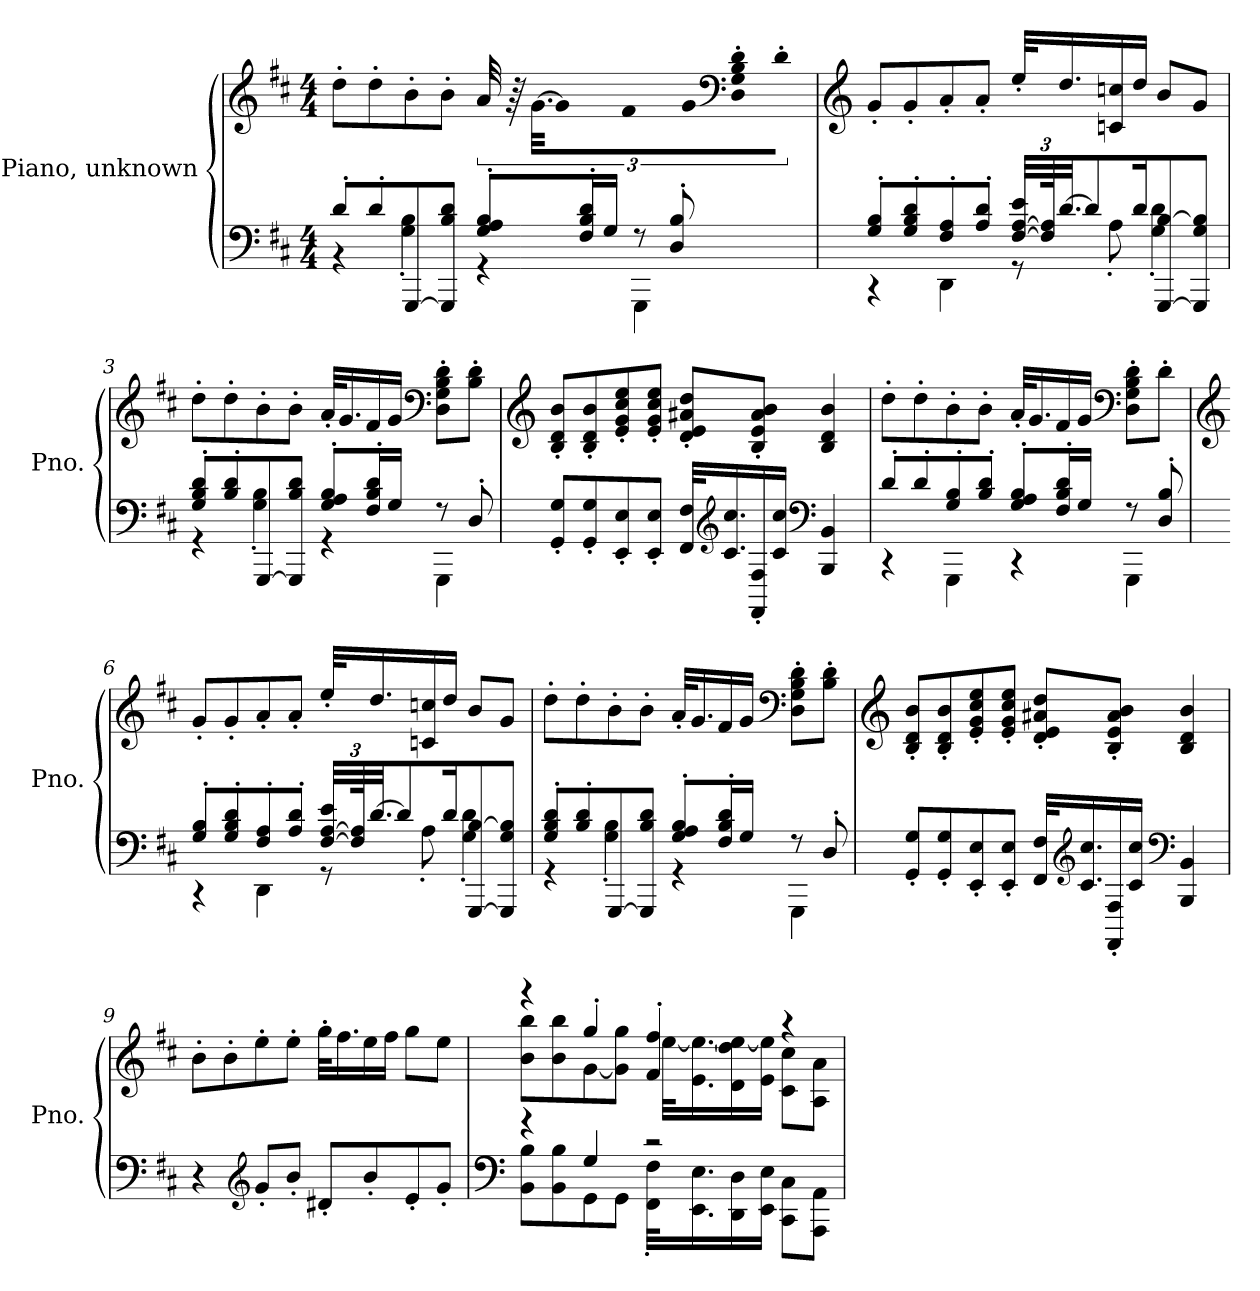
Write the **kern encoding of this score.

**kern	**kern
*part1	*part1
*staff2	*staff1
*I"Piano, unknown	*
*I'Pno.	*
*clefF4	*clefG2
*k[f#c#]	*k[f#c#]
*M4/4	*M4/4
*MM120	*MM120
=1	=1
*^	*
8d'/L	4r	8dd'\L
8d'/	.	8dd'\
[8GGG/	4G\' 4B\'	8b'\
8GGG/] 8B/ 8d/J	.	8b'\J
8G/' 8A/' 8B/'L	4r	48a/
.	.	96r
.	.	[48.g\KLL
.	.	16g\]
16F#/' 16B/' 16d/'L	.	16f#\
16G/JJ	.	16g\J
*	*	*clefF4
8r	4GGG\	8D\' 8G\' 8B\' 8d\'
8D/' 8B/'	.	8d'\J
=2	=2	=2
*	*	*clefG2
8G/' 8B/'L	4r	8g'/L
8G/' 8B/' 8d/'	.	8g'/
8F#/' 8A/'	4DD\	8a'/
8A/' 8d/'J	.	8a'/J
*Xbrackettup	*	*
[48F#/ [48A/ 48e/LLL	8r	32ee'/KLL
96F#/] 96A/]K	.	.
[48.d/JJ	.	16.dd/
8d/]	.	.
.	8A'\	16cn/ 16ccn/
16d/K	.	16dd/JJ
[8GGG/ [8B/	4G\' 4d\'	8b/L
8GGG/] 8G/ 8B/]J	.	8g/J
!!LO:LB:g=z
=3	=3	=3
8G/' 8B/' 8d/'L	4r	8dd'\L
8B/' 8d/'	.	8dd'\
[8GGG/	4G\' 4B\'	8b'\
8GGG/] 8B/ 8d/J	.	8b'\J
8G/' 8A/' 8B/'L	4r	32a'/KLL
.	.	16.g/
16F#/' 16B/' 16d/'L	.	16f#/
16G/JJ	.	16g/JJ
*	*	*clefF4
8r	4GGG\	8D\' 8G\' 8B\' 8d\'L
8D'/	.	8B\' 8d\'J
*v	*v	*
=4	=4
*	*clefG2
8GG/' 8G/'L	8B/' 8d/' 8b/'L
8GG/' 8G/'	8B/' 8d/' 8b/'
8EE/' 8E/'	8e/' 8g/' 8cc#/' 8ee/'
8EE/' 8E/'J	8e/' 8g/' 8cc#/' 8ee/'J
32FF#/ 32F#/KLL	8d/' 8e/' 8a#X/' 8dd/'L
*clefG2	*
16.c#/ 16.cc#/	.
16FF#/' 16F#/'	8B/' 8e/' 8a#/' 8b/'J
16c#/ 16cc#/JJ	.
*clefF4	*
4BBB/ 4BB/	4B/ 4d/ 4b/
!!LO:LB:g=z
=5	=5
*^	*
8d'/L	4r	8dd'\L
8d'/	.	8dd'\
8G/' 8B/'	4GGG\	8b'\
8B/' 8d/'J	.	8b'\J
8G/' 8A/' 8B/'L	4r	32a'/KLL
.	.	16.g/
16F#/' 16B/' 16d/'L	.	16f#/
16G/JJ	.	16g/JJ
*	*	*clefF4
8r	4GGG\	8D\' 8G\' 8B\' 8d\'L
8D/' 8B/'	.	8d'\J
=6	=6	=6
*	*	*clefG2
8G/' 8B/'L	4r	8g'/L
8G/' 8B/' 8d/'	.	8g'/
8F#/' 8A/'	4DD\	8a'/
8A/' 8d/'J	.	8a'/J
[48F#/ [48A/ 48e/LLL	8r	32ee'/KLL
96F#/] 96A/]K	.	.
[48.d/JJ	.	16.dd/
8d/]	.	.
.	8A'\	16cn/ 16ccn/
16d/K	.	16dd/JJ
[8GGG/ [8B/	4G\' 4d\'	8b/L
8GGG/] 8G/ 8B/]J	.	8g/J
!!LO:LB:g=z
=7	=7	=7
8G/' 8B/' 8d/'L	4r	8dd'\L
8B/' 8d/'	.	8dd'\
[8GGG/	4G\' 4B\'	8b'\
8GGG/] 8B/ 8d/J	.	8b'\J
8G/' 8A/' 8B/'L	4r	32a'/KLL
.	.	16.g/
16F#/' 16B/' 16d/'L	.	16f#/
16G/JJ	.	16g/JJ
*	*	*clefF4
8r	4GGG\	8D\' 8G\' 8B\' 8d\'L
8D'/	.	8B\' 8d\'J
*v	*v	*
=8	=8
*	*clefG2
8GG/' 8G/'L	8B/' 8d/' 8b/'L
8GG/' 8G/'	8B/' 8d/' 8b/'
8EE/' 8E/'	8e/' 8g/' 8cc#/' 8ee/'
8EE/' 8E/'J	8e/' 8g/' 8cc#/' 8ee/'J
32FF#/ 32F#/KLL	8d/' 8e/' 8a#X/' 8dd/'L
*clefG2	*
16.c#/ 16.cc#/	.
16FF#/' 16F#/'	8B/' 8e/' 8a#/' 8b/'J
16c#/ 16cc#/JJ	.
*clefF4	*
4BBB/ 4BB/	4B/ 4d/ 4b/
=9	=9
4r	8b'\L
.	8b'\
*clefG2	*
8g'/L	8ee'\
8b'/J	8ee'\J
8d#X'/L	32gg'\KLL
.	16.ff#\
8b'/	16ee\
.	16ff#\JJ
8e'/	8gg\L
8g'/J	8ee\J
!!LO:LB:g=z
=10	=10
*clefF4	*
*^	*^
4r	8BB\ 8B\L	4r	8b\ 8bb\L
.	8BB\ 8B\	.	8b\ 8bb\
4G/	8GG\	4gg'/	[8g\
.	8GG\J	.	8g\] 8gg\J
2r	32FF#\' 32F#\'KLL	4f#/' 4ff#/'	[32ee\KLL
.	16.EE\ 16.E\	.	16.e\ 16.ee\_
.	16DD\ 16D\	.	16d\ 16dd\ 16ee\_
.	16EE\ 16E\JJ	.	16e\ 16ee\]JJ
.	8CC#\ 8C#\L	4r	8c#\ 8cc#\L
.	8AAA\ 8AA\J	.	8A\ 8a\J
*v	*v	*	*
*	*v	*v
=	=
*-	*-
